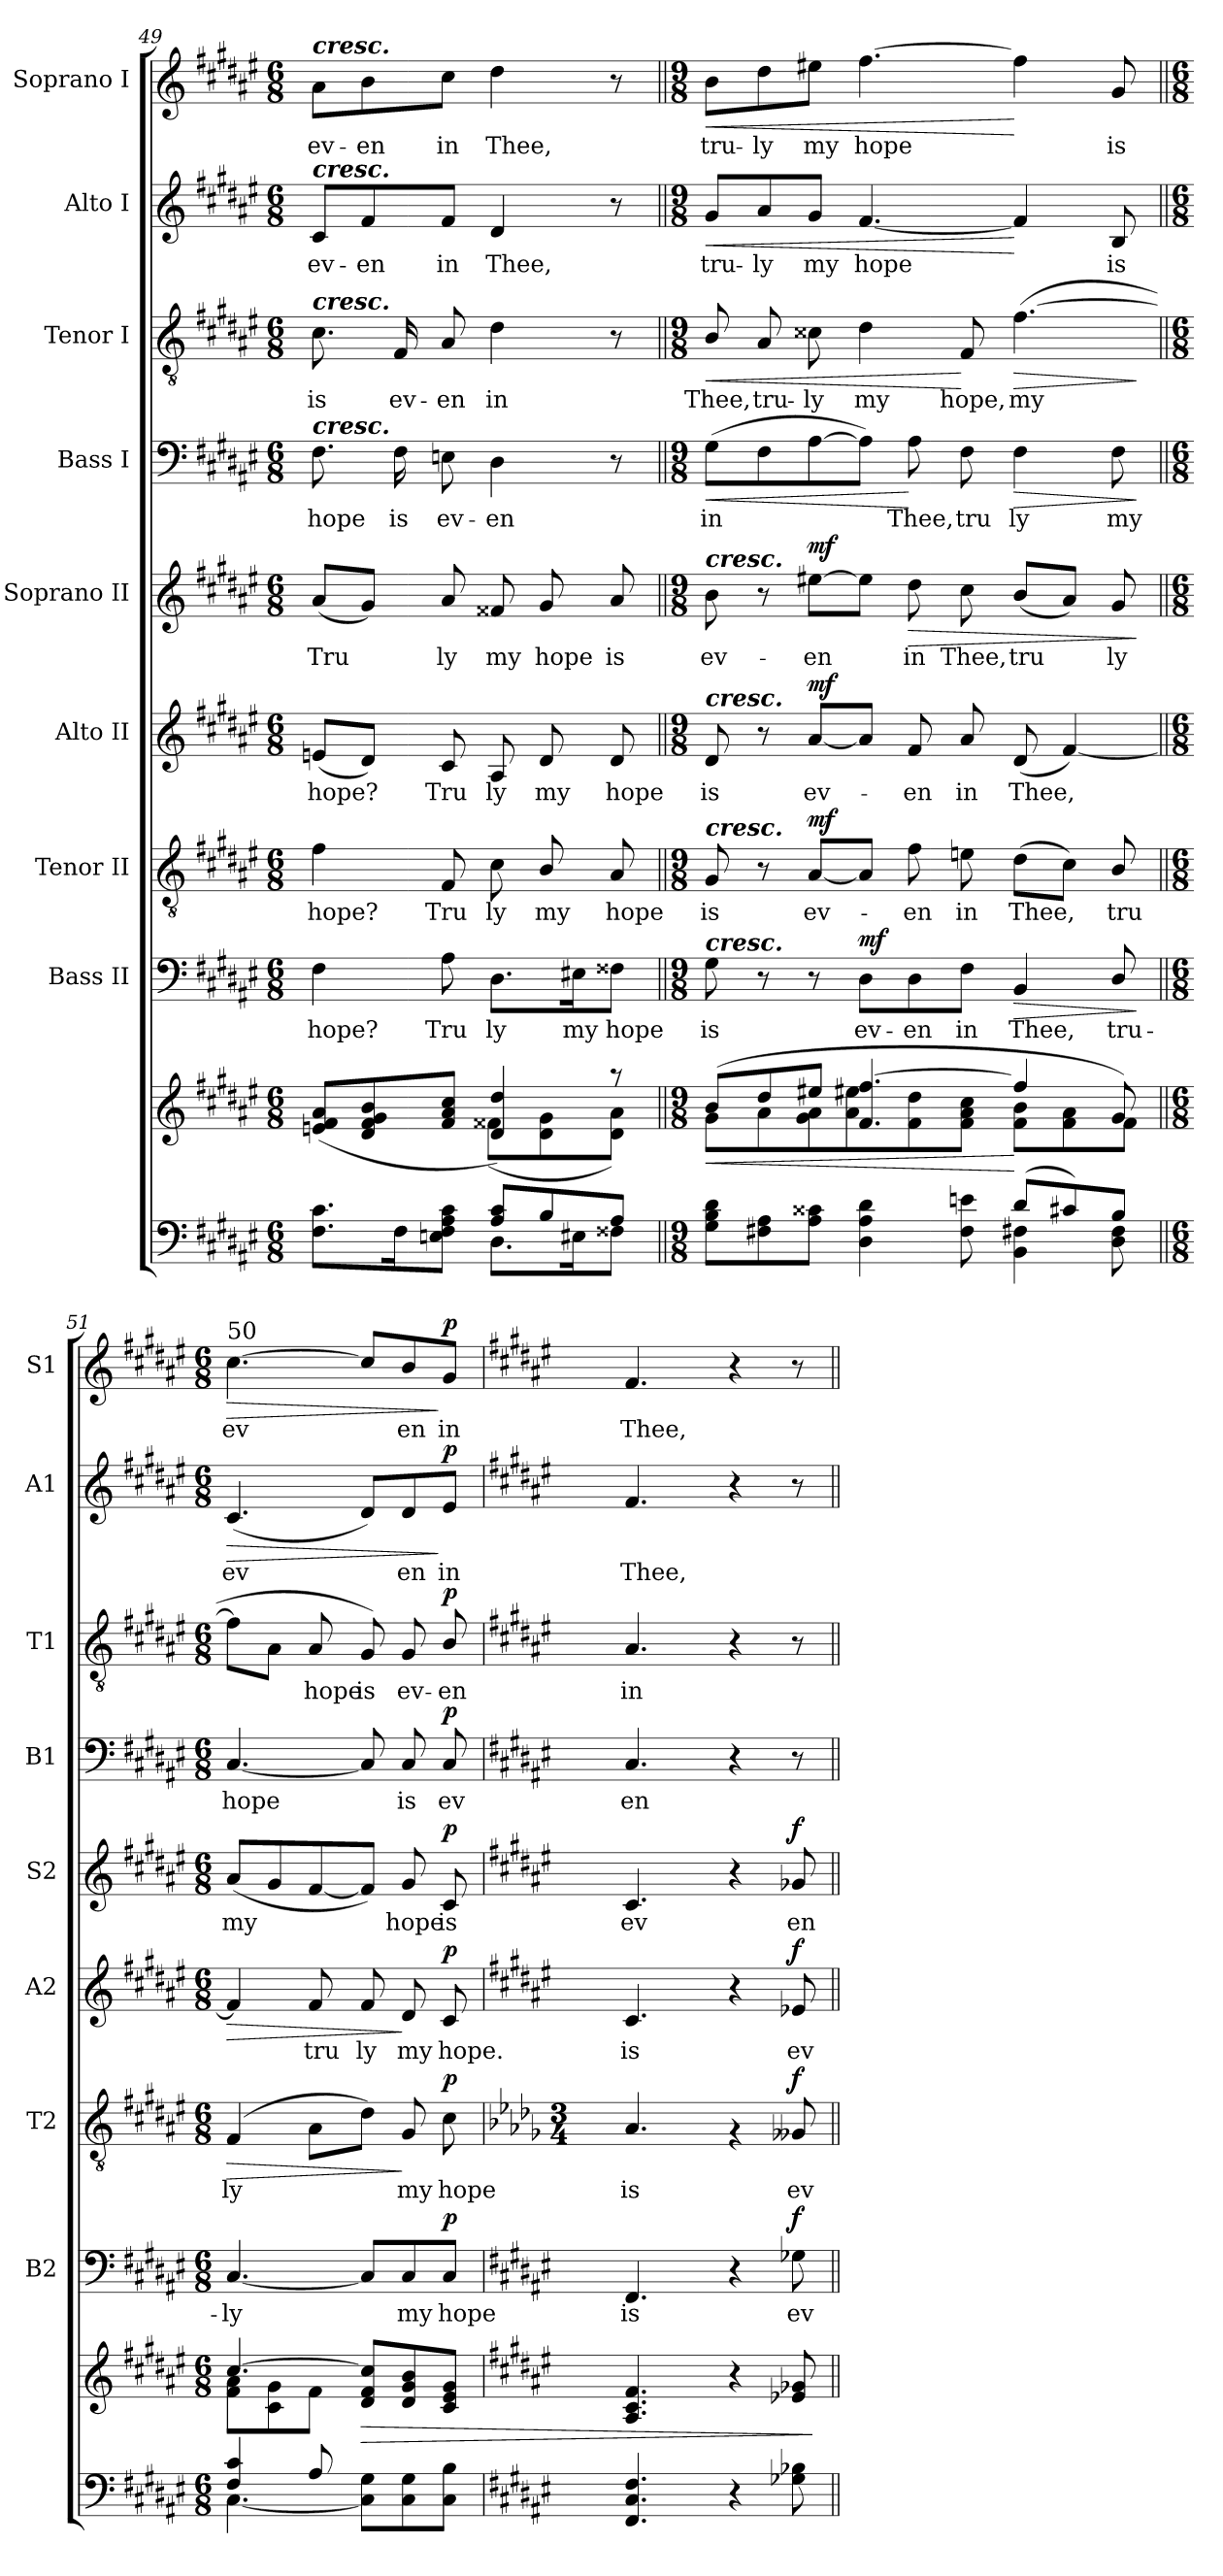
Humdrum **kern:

**kern	**kern	**dynam	**kern	**text	**dynam	**kern	**text	**dynam	**kern	**text	**dynam	**kern	**text	**dynam	**kern	**text	**dynam	**kern	**text	**dynam	**kern	**text	**dynam	**kern	**text	**dynam
*part10	*part9	*part9	*part8	*part8	*part8	*part7	*part7	*part7	*part6	*part6	*part6	*part5	*part5	*part5	*part4	*part4	*part4	*part3	*part3	*part3	*part2	*part2	*part2	*part1	*part1	*part1
*staff10	*staff9	*staff9	*staff8	*staff8	*staff8	*staff7	*staff7	*staff7	*staff6	*staff6	*staff6	*staff5	*staff5	*staff5	*staff4	*staff4	*staff4	*staff3	*staff3	*staff3	*staff2	*staff2	*staff2	*staff1	*staff1	*staff1
*	*	*	*I"Bass II	*	*	*I"Tenor II	*	*	*I"Alto II	*	*	*I"Soprano II	*	*	*I"Bass I	*	*	*I"Tenor I	*	*	*I"Alto I	*	*	*I"Soprano I	*	*
*	*	*	*I'B2	*	*	*I'T2	*	*	*I'A2	*	*	*I'S2	*	*	*I'B1	*	*	*I'T1	*	*	*I'A1	*	*	*I'S1	*	*
!!LO:LB:g=z
*clefF4	*clefG2	*	*clefF4	*	*	*clefGv2	*	*	*clefG2	*	*	*clefG2	*	*	*clefF4	*	*	*clefGv2	*	*	*clefG2	*	*	*clefG2	*	*
*k[f#c#g#d#a#e#]	*k[f#c#g#d#a#e#]	*	*k[f#c#g#d#a#e#]	*	*	*k[f#c#g#d#a#e#]	*	*	*k[f#c#g#d#a#e#]	*	*	*k[f#c#g#d#a#e#]	*	*	*k[f#c#g#d#a#e#]	*	*	*k[f#c#g#d#a#e#]	*	*	*k[f#c#g#d#a#e#]	*	*	*k[f#c#g#d#a#e#]	*	*
*F#:	*F#:	*	*F#:	*	*	*F#:	*	*	*F#:	*	*	*F#:	*	*	*F#:	*	*	*F#:	*	*	*F#:	*	*	*F#:	*	*
*M6/8	*M6/8	*	*M6/8	*	*	*M6/8	*	*	*M6/8	*	*	*M6/8	*	*	*M6/8	*	*	*M6/8	*	*	*M6/8	*	*	*M6/8	*	*
=49	=49	=49	=49	=49	=49	=49	=49	=49	=49	=49	=49	=49	=49	=49	=49	=49	=49	=49	=49	=49	=49	=49	=49	=49	=49	=49
*^	*^	*	*	*	*	*	*	*	*	*	*	*	*	*	*	*	*	*	*	*	*	*	*	*	*	*
!	!	!	!	!	!	!	!	!	!	!	!	!	!	!	!	!	!	!	!	!	!	!	!	!	!	!LO:TX:a:Bi:t=cresc.	!	!
!	!	!	!	!	!	!	!	!	!	!	!	!	!	!	!	!	!	!	!	!	!	!	!LO:TX:a:Bi:t=cresc.	!	!	!	!	!
!	!	!	!	!	!	!	!	!	!	!	!	!	!	!	!	!	!	!	!	!LO:TX:a:Bi:t=cresc.	!	!	!	!	!	!	!	!
!	!	!	!	!	!	!	!	!	!	!	!	!	!	!	!	!	!LO:TX:a:Bi:t=cresc.	!	!	!	!	!	!	!	!	!	!	!
!	!	!	!	!	!	!LO:LY:b	!	!	!LO:LY:b	!	!	!LO:LY:b	!	!	!LO:LY:b	!	!	!LO:LY:b	!	!	!LO:LY:b	!	!	!LO:LY:b	!	!	!LO:LY:b	!
4.ryy	8.F#\ 8.c#\L	(>8en/ 8f#/ 8a#/L	4.ryy	.	4F#\	hope?	.	4f#\	hope?	.	(<8en/L	hope?	.	(<8a#/L	Tru­	.	8.F#\	hope	.	8.c#\	is	.	8c#/L	ev-	.	8a#\L	ev-	.
!	!	!	!	!	!	!	!	!	!	!	!	!	!	!	!	!	!	!	!	!	!	!	!	!LO:LY:b	!	!	!LO:LY:b	!
.	.	8d#/ 8f#/ 8g#/ 8b/	.	.	.	.	.	.	.	.	8d#/J)	.	.	8g#/J)	.	.	.	.	.	.	.	.	8f#/	-en	.	8b\	-en	.
!	!	!	!	!	!	!	!	!	!	!	!	!	!	!	!	!	!	!LO:LY:b	!	!	!LO:LY:b	!	!	!	!	!	!	!
.	16F#\k	.	.	.	.	.	.	.	.	.	.	.	.	.	.	.	16F#\	is	.	16F#/	ev-	.	.	.	.	.	.	.
!	!	!	!	!	!	!LO:LY:b	!	!	!LO:LY:b	!	!	!LO:LY:b	!	!	!LO:LY:b	!	!	!LO:LY:b	!	!	!LO:LY:b	!	!	!LO:LY:b	!	!	!LO:LY:b	!
.	8En\ 8F#\ 8A#\ 8c#\J	8f#/ 8a#/ 8cc#/J	.	.	8A#\	Tru­	.	8F#/	Tru­	.	8c#/	Tru­	.	8a#/	ly	.	8En\	ev-	.	8A#/	-en	.	8f#/J	in	.	8cc#\J	in	.
!	!	!	!	!	!	!LO:LY:b	!	!	!LO:LY:b	!	!	!LO:LY:b	!	!	!LO:LY:b	!	!	!LO:LY:b	!	!	!LO:LY:b	!	!	!LO:LY:b	!	!	!LO:LY:b	!
8A#/ 8c#/L	8.D#\L	4d#/ 4dd#/)	(<8f##X\L	.	8.D#\L	ly	.	8c#\	ly	.	8A#/	ly	.	8f##X/	my	.	4D#\	-en	.	4d#\	in	.	4d#/	Thee,	.	4dd#\	Thee,	.
!	!	!	!	!	!	!	!	!	!LO:LY:b	!	!	!LO:LY:b	!	!	!LO:LY:b	!	!	!	!	!	!	!	!	!	!	!	!	!
8B/	.	.	8d#\ 8g#\	.	.	.	.	8B/	my	.	8d#/	my	.	8g#/	hope	.	.	.	.	.	.	.	.	.	.	.	.	.
!	!	!	!	!	!	!LO:LY:b	!	!	!	!	!	!	!	!	!	!	!	!	!	!	!	!	!	!	!	!	!	!
.	16E#X\k	.	.	.	16E#X\K	my	.	.	.	.	.	.	.	.	.	.	.	.	.	.	.	.	.	.	.	.	.	.
!	!	!	!	!	!	!LO:LY:b	!	!	!LO:LY:b	!	!	!LO:LY:b	!	!	!LO:LY:b	!	!	!	!	!	!	!	!	!	!	!	!	!
8A#/J	8F##X\J	8raa	8d#\ 8a#\J)	.	8F##X\J	hope	.	8A#/	hope	.	8d#/	hope	.	8a#/	is	.	8r	.	.	8r	.	.	8r	.	.	8r	.	.
=50||	=50||	=50||	=50||	=50||	=50||	=50||	=50||	=50||	=50||	=50||	=50||	=50||	=50||	=50||	=50||	=50||	=50||	=50||	=50||	=50||	=50||	=50||	=50||	=50||	=50||	=50||	=50||	=50||
*M9/8	*	*M9/8	*	*	*M9/8	*	*	*M9/8	*	*	*M9/8	*	*	*M9/8	*	*	*M9/8	*	*	*M9/8	*	*	*M9/8	*	*	*M9/8	*	*
!	!	!	!	!	!	!	!	!	!	!	!	!	!	!LO:TX:a:Bi:t=cresc.	!	!	!	!	!	!	!	!	!	!	!	!	!	!
!	!	!	!	!	!	!	!	!	!	!	!LO:TX:a:Bi:t=cresc.	!	!	!	!	!	!	!	!	!	!	!	!	!	!	!	!	!
!	!	!	!	!	!	!	!	!LO:TX:a:Bi:t=cresc.	!	!	!	!	!	!	!	!	!	!	!	!	!	!	!	!	!	!	!	!
!	!	!	!	!	!LO:TX:a:Bi:t=cresc.	!	!	!	!	!	!	!	!	!	!	!	!	!	!	!	!	!	!	!	!	!	!	!
!	!	!	!	!LO:HP:b	!	!LO:LY:b	!	!	!LO:LY:b	!	!	!LO:LY:b	!	!	!LO:LY:b	!	!	!LO:LY:b	!LO:HP:b	!	!LO:LY:b	!LO:HP:b	!	!LO:LY:b	!LO:HP:b	!	!LO:LY:b	!LO:HP:b
8G#\ 8B\ 8d#\L	2ryy	(>8b/L	8g#\L	<	8G#\	is	.	8G#/	is	.	8d#/	is	.	8b\	ev-	.	(>8G#\L	in	<	8B/	Thee,	<	8g#/L	tru-	<	8b\L	tru-	<
!	!	!	!	!	!	!	!	!	!	!	!	!	!	!	!	!	!	!	!	!	!LO:LY:b	!	!	!LO:LY:b	!	!	!LO:LY:b	!
8F#X\ 8A#\	.	8dd#/	8a#\	.	8r	.	.	8r	.	.	8r	.	.	8r	.	.	8F#\	.	.	8A#/	tru-	.	8a#/	-ly	.	8dd#\	-ly	.
!	!	!	!	!	!	!	!	!	!LO:LY:b	!LO:DY:b	!	!LO:LY:b	!LO:DY:b	!	!LO:LY:b	!LO:DY:b	!	!	!	!	!LO:LY:b	!	!	!LO:LY:b	!	!	!LO:LY:b	!
8A#\ 8c##X\J	.	8ee#X/J	8g#\ 8a#\	.	8r	.	.	[8A#/L	ev-	mf	[8a#/L	ev-	mf	[8ee#X\L	-en	mf	[8A#\	.	.	8c##X\	-ly	.	8g#/J	my	.	8ee#X\J	my	.
!	!	!	!	!	!	!LO:LY:b	!LO:DY:b	!	!	!	!	!	!	!	!	!	!	!	!	!	!LO:LY:b	!	!	!LO:LY:b	!	!	!LO:LY:b	!
4D#\ 4A#\ 4d#\	.	4.f#/ [>4.ff#/	8a#\ 8ee#X\	.	8D#\L	ev-	mf	8A#/J]	.	.	8a#/J]	.	.	8ee#\J]	.	.	8A#\J])	.	.	4d#\	my	.	[4.f#/	hope	.	[4.ff#\	hope	.
!	!	!	!	!	!	!LO:LY:b	!	!	!LO:LY:b	!	!	!LO:LY:b	!	!	!LO:LY:b	!LO:HP:b	!	!LO:LY:b	!	!	!	!	!	!	!	!	!	!
.	4ryy	.	8f#\ 8dd#\	.	8D#\	-en	.	8f#\	-en	.	8f#/	-en	.	8dd#\	in	>	8A#\	Thee,	[	.	.	.	.	.	.	.	.	.
!	!	!	!	!	!	!LO:LY:b	!	!	!LO:LY:b	!	!	!LO:LY:b	!	!	!LO:LY:b	!	!	!LO:LY:b	!	!	!LO:LY:b	!	!	!	!	!	!	!
8F#\ 8en\	.	.	8f#\ 8a#\ 8cc#\J	.	8F#\J	in	.	8en\	in	.	8a#/	in	.	8cc#\	Thee,	.	8F#\	tru­	.	8F#/	hope,	[	.	.	.	.	.	.
!	!	!	!	!	!	!LO:LY:b	!LO:HP:b	!	!LO:LY:b	!	!	!LO:LY:b	!	!	!LO:LY:b	!	!	!LO:LY:b	!LO:HP:b	!	!LO:LY:b	!LO:HP:b	!	!	!	!	!	!
(>8d#/L	4BB\ 4F#X\	4ff#/]	8f#\ 8b\L	[	4BB/	Thee,	>	(>8d#\L	Thee,	.	(<8d#/	Thee,	.	(<8b/L	tru­	.	4F#\	ly	>	(>[4.f#\	my	>	4f#/]	.	[	4ff#\]	.	[
8c#X/)	.	.	8f#\ 8a#\	.	.	.	.	8c#\J)	.	.	[4f#/)	.	.	8a#/J)	.	.	.	.	.	.	.	.	.	.	.	.	.	.
!	!	!	!	!	!	!LO:LY:b	!	!	!LO:LY:b	!	!	!	!	!	!LO:LY:b	!	!	!LO:LY:b	!	!	!	!	!	!LO:LY:b	!	!	!LO:LY:b	!
8B/J	8D#\ 8F#\	8g#/)	8f#\J	.	8D#/	tru-	.	8B/	tru­	.	.	.	.	8g#/	ly	.	8F#\	my	.	.	.	.	8B/	is	.	8g#/	is	.
*v	*v	*	*	*	*	*	*	*	*	*	*	*	*	*	*	*	*	*	*	*	*	*	*	*	*	*	*	*
*	*v	*v	*	*	*	*	*	*	*	*	*	*	*	*	*	*	*	*	*	*	*	*	*	*	*	*	*
.	.	.	.	.	]	.	.	.	.	.	.	.	.	]	.	.	]	.	.	]	.	.	.	.	.	.
=51||	=51||	=51||	=51||	=51||	=51||	=51||	=51||	=51||	=51||	=51||	=51||	=51||	=51||	=51||	=51||	=51||	=51||	=51||	=51||	=51||	=51||	=51||	=51||	=51||	=51||	=51||
*M6/8	*M6/8	*	*M6/8	*	*	*M6/8	*	*	*M6/8	*	*	*M6/8	*	*	*M6/8	*	*	*M6/8	*	*	*M6/8	*	*	*M6/8	*	*
*^	*^	*	*	*	*	*	*	*	*	*	*	*	*	*	*	*	*	*	*	*	*	*	*	*	*	*
!	!	!	!	!	!	!	!	!	!	!	!	!	!	!	!	!	!	!	!	!	!	!	!	!	!	!LO:TX:a:t=50	!	!
!	!	!	!	!	!	!LO:LY:b	!	!	!LO:LY:b	!LO:HP:b	!	!	!LO:HP:b	!	!LO:LY:b	!	!	!LO:LY:b	!	!	!	!	!	!LO:LY:b	!LO:HP:b	!	!LO:LY:b	!LO:HP:b
4F#/ 4c#/	[<4.C#\	[>4.cc#/	8f#\ 8a#\L	.	[4.C#/	-ly	.	(>4F#/	ly	>	4f#/]	.	>	(<8a#/L	my	.	[4.C#/	hope	.	8f#\L]	.	.	(<4.c#/	ev­	>	[4.cc#\	ev­	>
.	.	.	8c#\ 8g#\	.	.	.	.	.	.	.	.	.	.	8g#/	.	.	.	.	.	8A#\J	.	.	.	.	.	.	.	.
!	!	!	!	!	!	!	!	!	!	!	!	!LO:LY:b	!	!	!	!	!	!	!	!	!LO:LY:b	!	!	!	!	!	!	!
8A#/	.	.	8f#\J	.	.	.	.	8A#\L	.	.	8f#/	tru­	.	[8f#/	.	.	.	.	.	8A#/	hope	.	.	.	.	.	.	.
!	!	!	!	!LO:HP:b	!	!	!	!	!	!	!	!LO:LY:b	!	!	!	!	!	!	!	!	!LO:LY:b	!	!	!	!	!	!	!
4.ryy	8C#\] 8G#\L	8d#/ 8f#/ 8cc#/]L	4.ryy	>	8C#/L]	.	.	8d#\J)	.	.	8f#/	ly	.	8f#/J])	.	.	8C#/]	.	.	8G#/)	is	.	8d#/L)	.	.	8cc#/L]	.	.
!	!	!	!	!	!	!LO:LY:b	!	!	!LO:LY:b	!	!	!LO:LY:b	!	!	!LO:LY:b	!	!	!LO:LY:b	!	!	!LO:LY:b	!	!	!LO:LY:b	!	!	!LO:LY:b	!
.	8C#\ 8G#\	8d#/ 8g#/ 8b/	.	.	8C#/	my	.	8G#/	my	]	8d#/	my	]	8g#/	hope	.	8C#/	is	.	8G#/	ev-	.	8d#/	en	.	8b/	en	.
!	!	!	!	!	!	!LO:LY:b	!LO:DY:b	!	!LO:LY:b	!LO:DY:b	!	!LO:LY:b	!LO:DY:b	!	!LO:LY:b	!LO:DY:b	!	!LO:LY:b	!LO:DY:b	!	!LO:LY:b	!LO:DY:b	!	!LO:LY:b	!LO:DY:n=1:b	!	!LO:LY:b	!LO:DY:n=1:b
.	8C#\ 8B\J	8c#/ 8e#/ 8g#/J	.	.	8C#/J	hope	p	8c#\	hope	p	8c#/	hope.	p	8c#/	is	p	8C#/	ev­	p	8B/	-en	p	8e#/J	in	] p	8g#/J	in	] p
=52	=52	=52	=52	=52	=52	=52	=52	=52	=52	=52	=52	=52	=52	=52	=52	=52	=52	=52	=52	=52	=52	=52	=52	=52	=52	=52	=52	=52
*	*	*	*	*	*	*	*	*k[b-e-a-d-g-]	*	*	*	*	*	*	*	*	*	*	*	*	*	*	*	*	*	*	*	*
*	*	*	*	*	*	*	*	*D-:	*	*	*	*	*	*	*	*	*	*	*	*	*	*	*	*	*	*	*	*
*	*	*	*	*	*	*	*	*M3/4	*	*	*	*	*	*	*	*	*	*	*	*	*	*	*	*	*	*	*	*
!	!	!	!	!	!	!LO:LY:b	!	!	!LO:LY:b	!	!	!LO:LY:b	!	!	!LO:LY:b	!	!	!LO:LY:b	!	!	!LO:LY:b	!	!	!LO:LY:b	!	!	!LO:LY:b	!
4.FF#/ 4.C#/ 4.F#/	4ryy	4.A#/ 4.c#/ 4.f#/	2.ryy	.	4.FF#/	is	.	4.A-/	is	.	4.c#/	is	.	4.c#/	ev­	.	4.C#/	en	.	4.A#/	in	.	4.f#/	Thee,	.	4.f#/	Thee,	.
.	8ryy	.	.	.	.	.	.	.	.	.	.	.	.	.	.	.	.	.	.	.	.	.	.	.	.	.	.	.
4.ryy	4r	4r	.	.	4r	.	.	4rG	.	.	4r	.	.	4r	.	.	4r	.	.	4r	.	.	4r	.	.	4r	.	.
!	!	!	!	!	!	!LO:LY:b	!LO:DY:b	!	!LO:LY:b	!LO:DY:b	!	!LO:LY:b	!LO:DY:b	!	!LO:LY:b	!LO:DY:b	!	!	!	!	!	!	!	!	!	!	!	!
.	8G-X\ 8B-X\	8e-X/ 8g-X/	.	.	8G-X\	ev­	f	8G--X/	ev­	f	8e-X/	ev-	f	8g-X/	en	f	8r	.	.	8r	.	.	8r	.	.	8r	.	.
*v	*v	*	*	*	*	*	*	*	*	*	*	*	*	*	*	*	*	*	*	*	*	*	*	*	*	*	*	*
*	*v	*v	*	*	*	*	*	*	*	*	*	*	*	*	*	*	*	*	*	*	*	*	*	*	*	*	*
.	.	]	.	.	.	.	.	.	.	.	.	.	.	.	.	.	.	.	.	.	.	.	.	.	.	.
=||	=||	=||	=||	=||	=||	=||	=||	=||	=||	=||	=||	=||	=||	=||	=||	=||	=||	=||	=||	=||	=||	=||	=||	=||	=||	=||
*-	*-	*-	*-	*-	*-	*-	*-	*-	*-	*-	*-	*-	*-	*-	*-	*-	*-	*-	*-	*-	*-	*-	*-	*-	*-	*-
